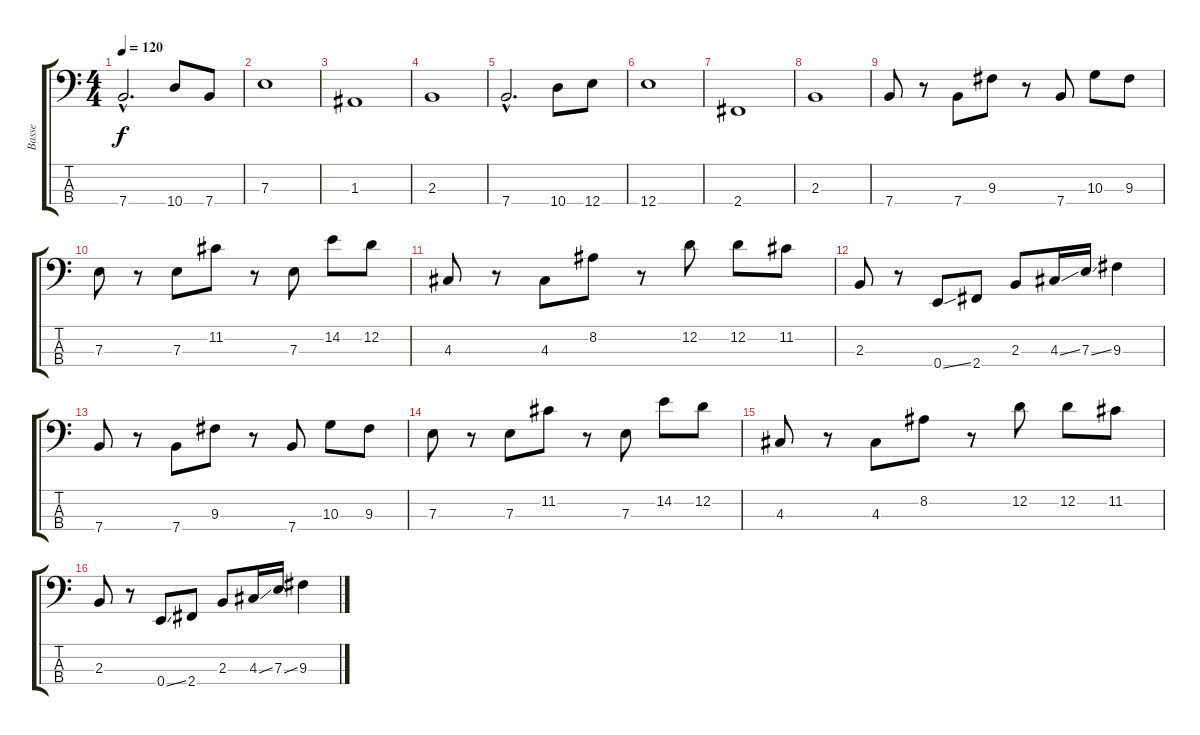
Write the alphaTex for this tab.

\track ("Basse" "Basse") {instrument fretlessbass}
\staff {score tabs}
\tuning (G2 D2 A1 E1) {hide}
\ts (4 4)
\tempo 120
\clef f4
\ks c
7.4{hac}.2{d dy f instrument fretlessbass} 10.4.8 7.4.8 |
7.3.1 |
1.3.1 |
2.3.1 |
7.4{hac}.2{d} 10.4.8 12.4.8 |
12.4.1 |
2.4.1 |
2.3.1 |
7.4.8 r.8 7.4.8 9.3.8 r.8 7.4.8 10.3.8 9.3.8 |
7.3.8 r.8 7.3.8 11.2.8 r.8 7.3.8 14.2.8 12.2.8 |
4.3.8 r.8 4.3.8 8.2.8 r.8 12.2.8 12.2.8 11.2.8 |
2.3.8 r.8 0.4{ss}.8 2.4.8 2.3.8 4.3{ss}.16 7.3{ss}.16 9.3.4 |
7.4.8 r.8 7.4.8 9.3.8 r.8 7.4.8 10.3.8 9.3.8 |
7.3.8 r.8 7.3.8 11.2.8 r.8 7.3.8 14.2.8 12.2.8 |
4.3.8 r.8 4.3.8 8.2.8 r.8 12.2.8 12.2.8 11.2.8 |
2.3.8 r.8 0.4{ss}.8 2.4.8 2.3.8 4.3{ss}.16 7.3{ss}.16 9.3.4
